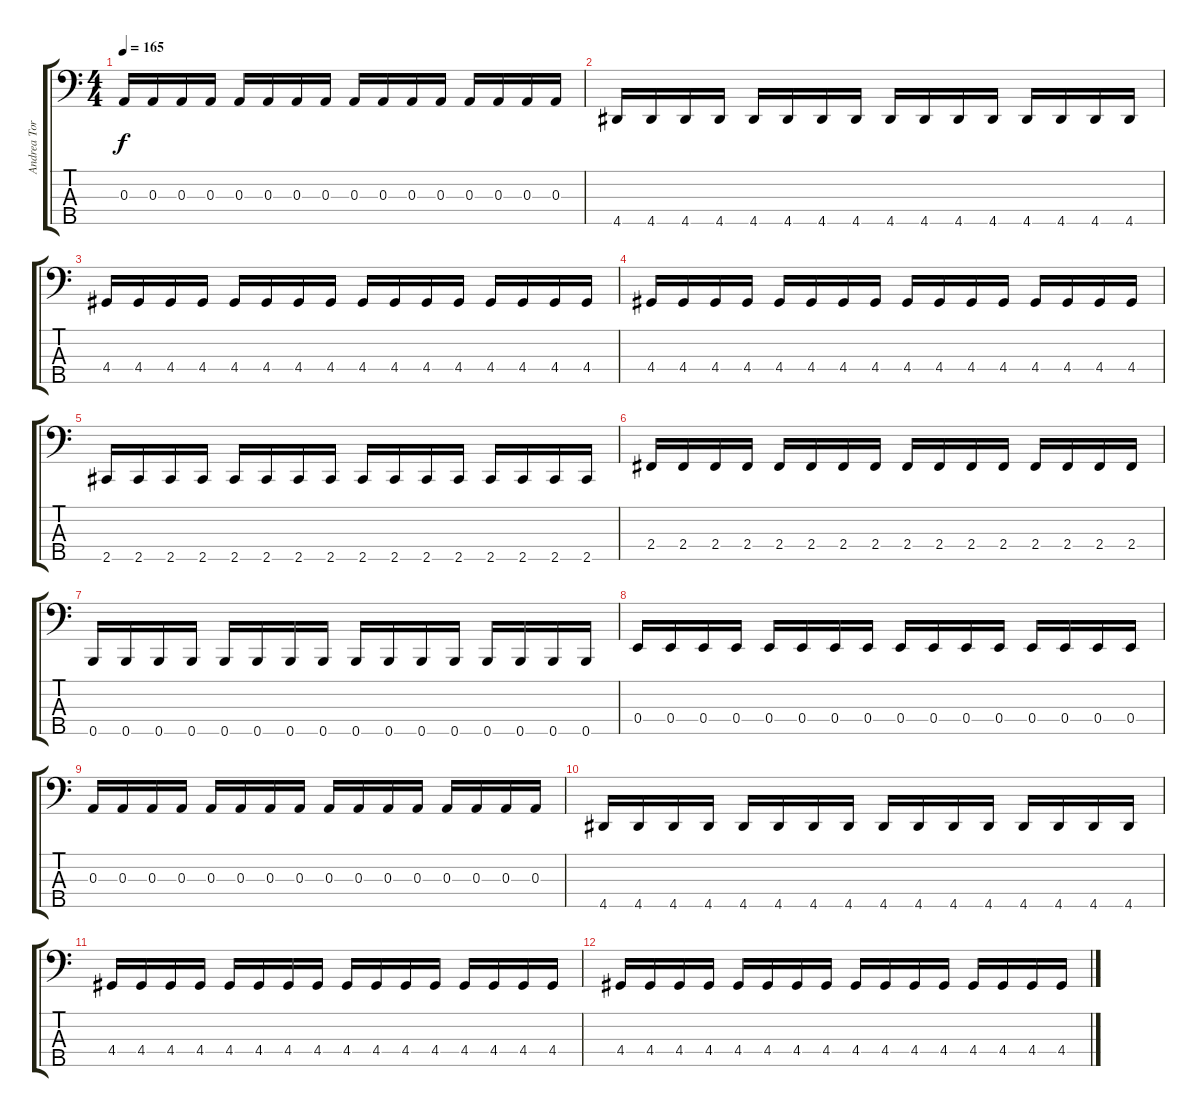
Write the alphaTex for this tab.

\track ("Andrea Torricini (Bass)" "Andrea Tor") {instrument electricbassfinger}
\staff {score tabs}
\tuning (G2 D2 A1 E1 B0) {hide}
\ts (4 4)
\tempo 165
\clef f4
\ks c
0.3.16{dy f} 0.3.16 0.3.16 0.3.16 0.3.16 0.3.16 0.3.16 0.3.16 0.3.16 0.3.16 0.3.16 0.3.16 0.3.16 0.3.16 0.3.16 0.3.16 |
4.5.16 4.5.16 4.5.16 4.5.16 4.5.16 4.5.16 4.5.16 4.5.16 4.5.16 4.5.16 4.5.16 4.5.16 4.5.16 4.5.16 4.5.16 4.5.16 |
4.4.16{volume 7} 4.4.16 4.4.16 4.4.16 4.4.16 4.4.16 4.4.16 4.4.16 4.4.16 4.4.16 4.4.16 4.4.16 4.4.16 4.4.16 4.4.16 4.4.16 |
4.4.16 4.4.16 4.4.16 4.4.16 4.4.16 4.4.16 4.4.16 4.4.16 4.4.16 4.4.16 4.4.16 4.4.16 4.4.16 4.4.16 4.4.16 4.4.16 |
2.5.16 2.5.16 2.5.16 2.5.16 2.5.16 2.5.16 2.5.16 2.5.16 2.5.16 2.5.16 2.5.16 2.5.16 2.5.16 2.5.16 2.5.16 2.5.16 |
2.4.16 2.4.16 2.4.16 2.4.16 2.4.16 2.4.16 2.4.16 2.4.16 2.4.16 2.4.16 2.4.16 2.4.16 2.4.16 2.4.16 2.4.16 2.4.16 |
0.5.16 0.5.16 0.5.16 0.5.16 0.5.16 0.5.16 0.5.16 0.5.16 0.5.16 0.5.16 0.5.16 0.5.16 0.5.16 0.5.16 0.5.16 0.5.16 |
0.4.16{volume 1} 0.4.16 0.4.16 0.4.16 0.4.16 0.4.16 0.4.16 0.4.16 0.4.16 0.4.16 0.4.16 0.4.16 0.4.16 0.4.16 0.4.16 0.4.16 |
0.3.16 0.3.16 0.3.16 0.3.16 0.3.16 0.3.16 0.3.16 0.3.16 0.3.16 0.3.16 0.3.16 0.3.16 0.3.16 0.3.16 0.3.16 0.3.16 |
4.5.16 4.5.16 4.5.16 4.5.16 4.5.16 4.5.16 4.5.16 4.5.16 4.5.16 4.5.16 4.5.16 4.5.16 4.5.16 4.5.16 4.5.16 4.5.16 |
4.4.16 4.4.16 4.4.16 4.4.16 4.4.16 4.4.16 4.4.16 4.4.16 4.4.16 4.4.16 4.4.16 4.4.16 4.4.16 4.4.16 4.4.16 4.4.16 |
4.4.16 4.4.16 4.4.16 4.4.16 4.4.16 4.4.16 4.4.16 4.4.16 4.4.16 4.4.16 4.4.16 4.4.16 4.4.16 4.4.16 4.4.16 4.4.16
